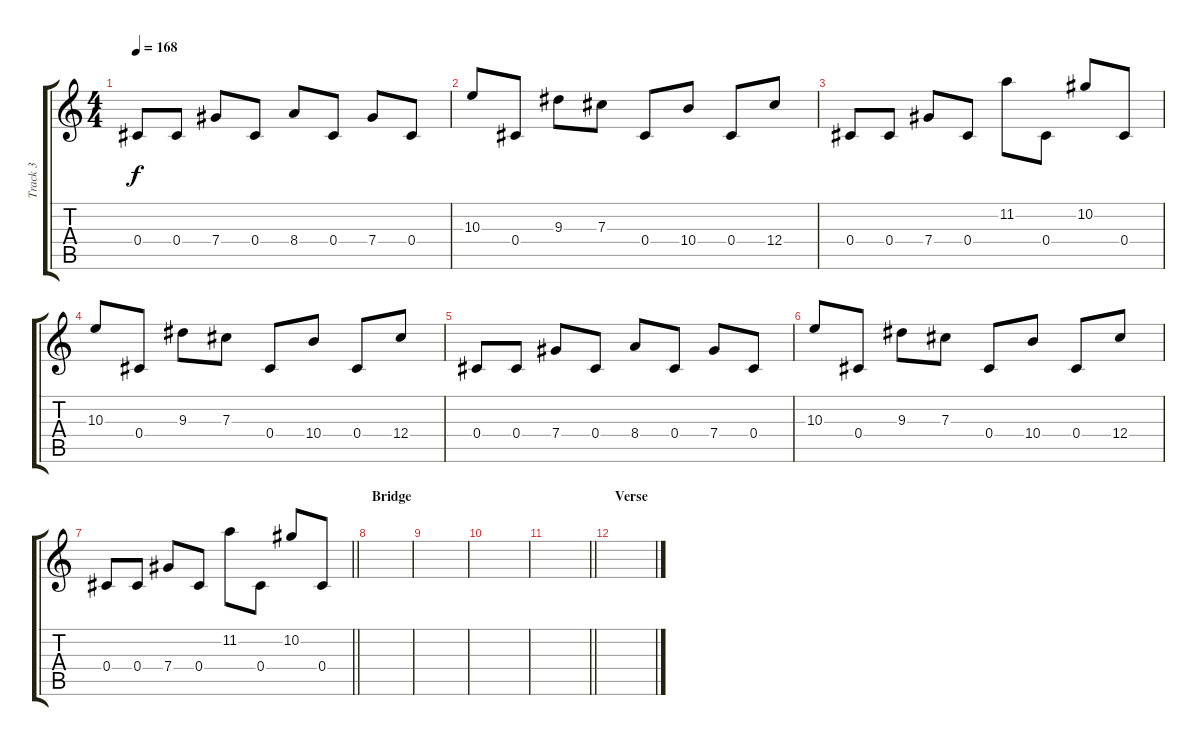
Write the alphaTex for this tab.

\track ("Track 3" "Track 3") {instrument distortionguitar}
\staff {score tabs}
\tuning (Eb4 Bb3 Gb3 Db3 Ab2 Db2) {hide}
\ts (4 4)
\tempo 168
\clef g2
\ks c
0.4.8{dy f} 0.4.8 7.4.8 0.4.8 8.4.8 0.4.8 7.4.8 0.4.8 |
10.3.8 0.4.8 9.3.8 7.3.8 0.4.8 10.4.8 0.4.8 12.4.8 |
0.4.8 0.4.8 7.4.8 0.4.8 11.2.8 0.4.8 10.2.8 0.4.8 |
10.3.8 0.4.8 9.3.8 7.3.8 0.4.8 10.4.8 0.4.8 12.4.8 |
0.4.8 0.4.8 7.4.8 0.4.8 8.4.8 0.4.8 7.4.8 0.4.8 |
10.3.8 0.4.8 9.3.8 7.3.8 0.4.8 10.4.8 0.4.8 12.4.8 |
\barLineRight lightlight
0.4.8 0.4.8 7.4.8 0.4.8 11.2.8 0.4.8 10.2.8 0.4.8 |
\section ("" "Bridge")
|
|
|
\barLineRight lightlight
|
\section ("" "Verse")
